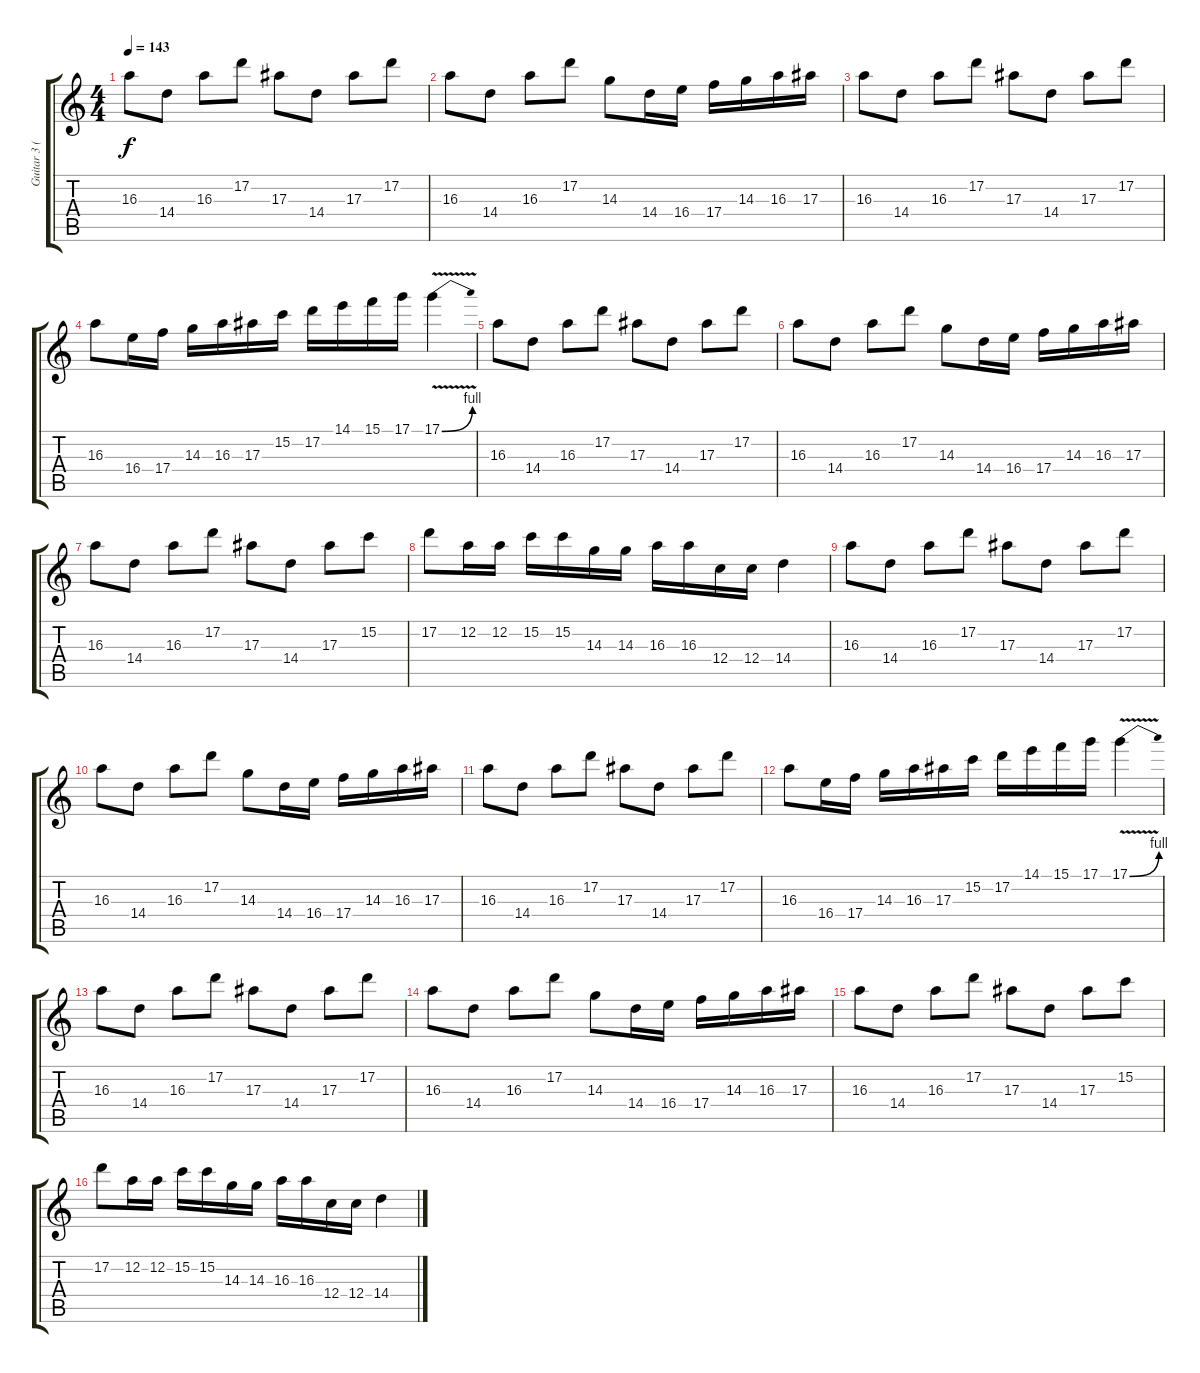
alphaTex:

\track ("Guitar 3 (Lead)" "Guitar 3 (") {instrument overdrivenguitar}
\staff {score tabs}
\tuning (D4 A3 F3 C3 G2 D2) {hide}
\ts (4 4)
\tempo 143
\clef g2
\ks c
16.3.8{dy f instrument overdrivenguitar} 14.4.8 16.3.8 17.2.8 17.3.8 14.4.8 17.3.8 17.2.8 |
16.3.8 14.4.8 16.3.8 17.2.8 14.3.8 14.4.16 16.4.16 17.4.16 14.3.16 16.3.16 17.3.16 |
16.3.8 14.4.8 16.3.8 17.2.8 17.3.8 14.4.8 17.3.8 17.2.8 |
16.3.8 16.4.16 17.4.16 14.3.16 16.3.16 17.3.16 15.2.16 17.2.16 14.1.16 15.1.16 17.1.16 17.1{be (bend 0 0 60 4) v}.4 |
16.3.8 14.4.8 16.3.8 17.2.8 17.3.8 14.4.8 17.3.8 17.2.8 |
16.3.8 14.4.8 16.3.8 17.2.8 14.3.8 14.4.16 16.4.16 17.4.16 14.3.16 16.3.16 17.3.16 |
16.3.8 14.4.8 16.3.8 17.2.8 17.3.8 14.4.8 17.3.8 15.2.8 |
17.2.8 12.2.16 12.2.16 15.2.16 15.2.16 14.3.16 14.3.16 16.3.16 16.3.16 12.4.16 12.4.16 14.4.4 |
16.3.8 14.4.8 16.3.8 17.2.8 17.3.8 14.4.8 17.3.8 17.2.8 |
16.3.8 14.4.8 16.3.8 17.2.8 14.3.8 14.4.16 16.4.16 17.4.16 14.3.16 16.3.16 17.3.16 |
16.3.8 14.4.8 16.3.8 17.2.8 17.3.8 14.4.8 17.3.8 17.2.8 |
16.3.8 16.4.16 17.4.16 14.3.16 16.3.16 17.3.16 15.2.16 17.2.16 14.1.16 15.1.16 17.1.16 17.1{be (bend 0 0 60 4) v}.4 |
16.3.8 14.4.8 16.3.8 17.2.8 17.3.8 14.4.8 17.3.8 17.2.8 |
16.3.8 14.4.8 16.3.8 17.2.8 14.3.8 14.4.16 16.4.16 17.4.16 14.3.16 16.3.16 17.3.16 |
16.3.8 14.4.8 16.3.8 17.2.8 17.3.8 14.4.8 17.3.8 15.2.8 |
17.2.8 12.2.16 12.2.16 15.2.16 15.2.16 14.3.16 14.3.16 16.3.16 16.3.16 12.4.16 12.4.16 14.4.4
